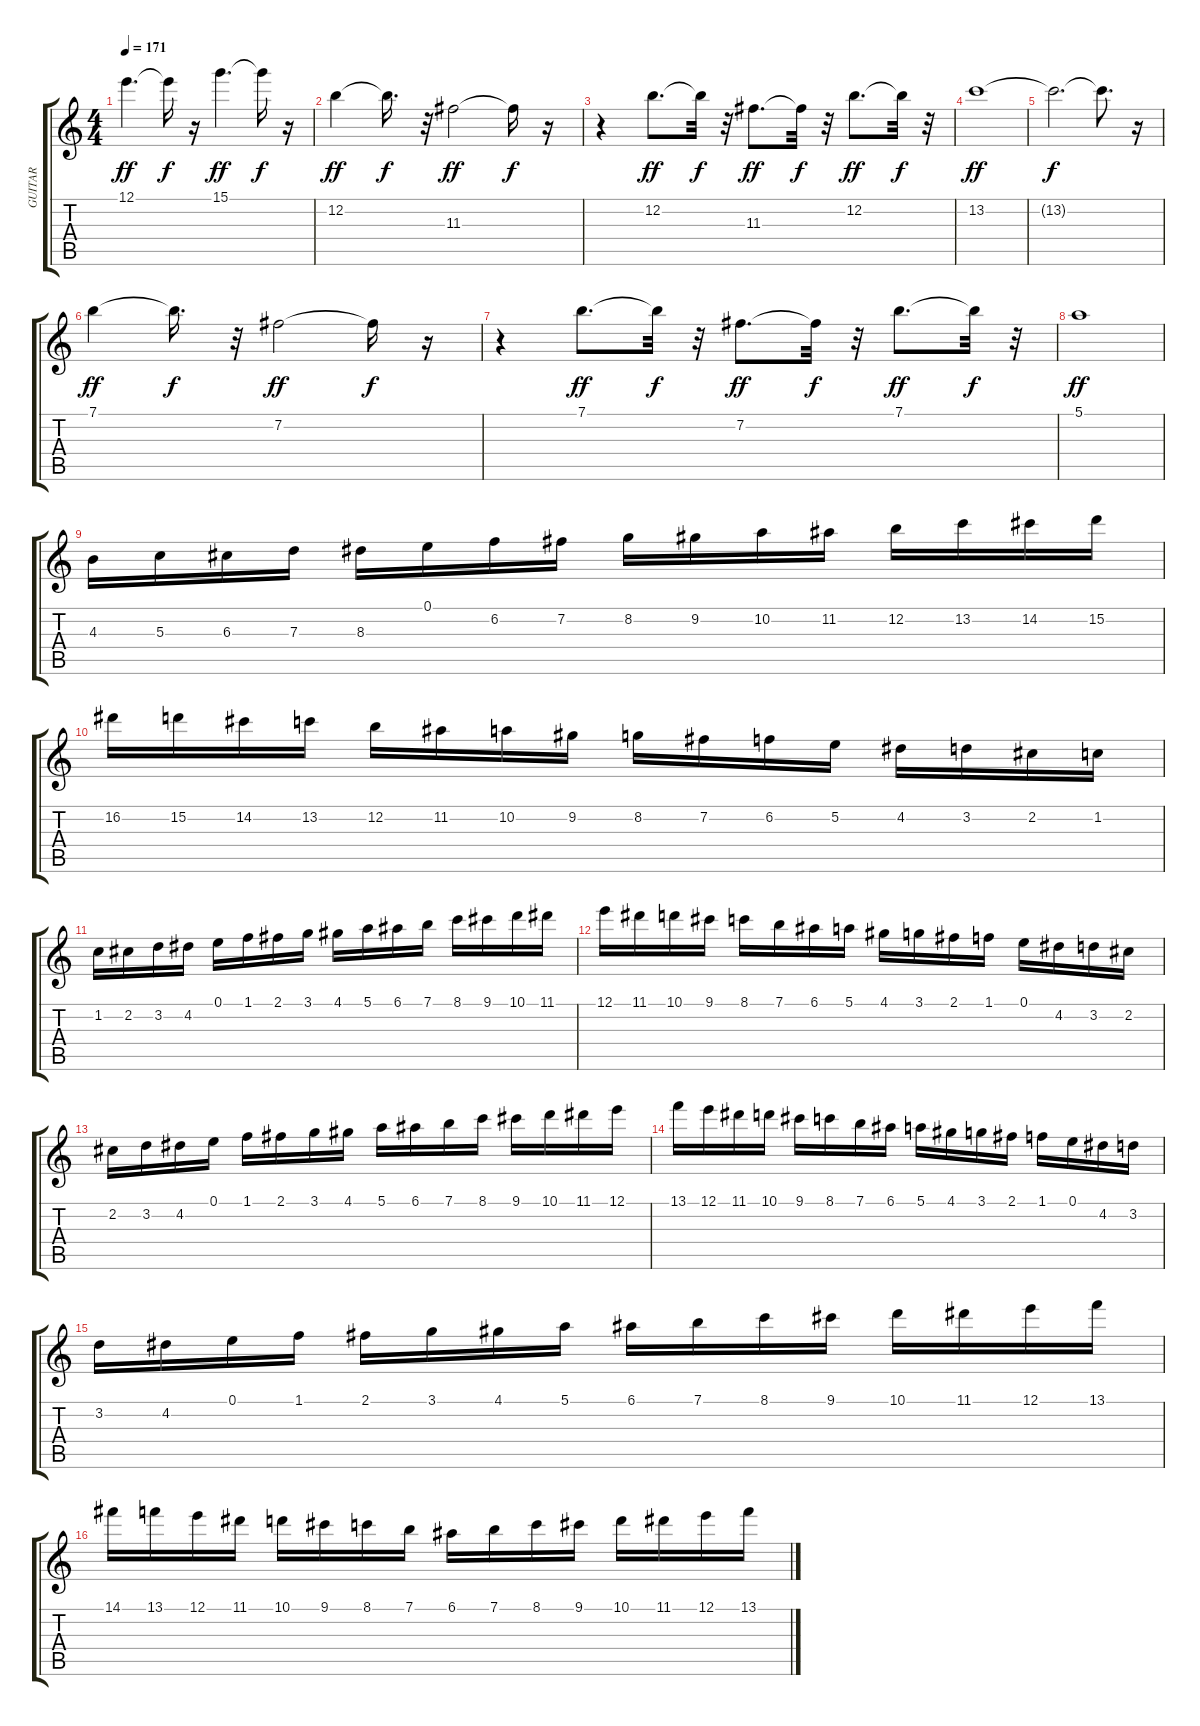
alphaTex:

\track ("GUITAR" "GUITAR") {instrument acousticguitarsteel}
\staff {score tabs}
\tuning (E4 B3 G3 D3 A2 E2) {hide}
\ts (4 4)
\tempo 171
\clef g2
\ks c
12.1.4{d dy ff} 12.1{t}.16{dy f} r.16 15.1.4{d dy ff} 15.1{t}.16{dy f} r.16 |
12.2.4{dy ff} 12.2{t}.16{d dy f} r.32 11.3.2{dy ff} 11.3{t}.16{dy f} r.16 |
r.4 12.2.8{d dy ff} 12.2{t}.32{dy f} r.32 11.3.8{d dy ff} 11.3{t}.32{dy f} r.32 12.2.8{d dy ff} 12.2{t}.32{dy f} r.32 |
13.2.1{dy ff} |
13.2{t}.2{d dy f} 13.2{t}.8{d} r.16 |
7.1.4{dy ff} 7.1{t}.16{d dy f} r.32 7.2.2{dy ff} 7.2{t}.16{dy f} r.16 |
r.4 7.1.8{d dy ff} 7.1{t}.32{dy f} r.32 7.2.8{d dy ff} 7.2{t}.32{dy f} r.32 7.1.8{d dy ff} 7.1{t}.32{dy f} r.32 |
5.1.1{dy ff} |
4.3.16 5.3.16 6.3.16 7.3.16 8.3.16 0.1.16 6.2.16 7.2.16 8.2.16 9.2.16 10.2.16 11.2.16 12.2.16 13.2.16 14.2.16 15.2.16 |
16.2.16 15.2.16 14.2.16 13.2.16 12.2.16 11.2.16 10.2.16 9.2.16 8.2.16 7.2.16 6.2.16 5.2.16 4.2.16 3.2.16 2.2.16 1.2.16 |
1.2.16 2.2.16 3.2.16 4.2.16 0.1.16 1.1.16 2.1.16 3.1.16 4.1.16 5.1.16 6.1.16 7.1.16 8.1.16 9.1.16 10.1.16 11.1.16 |
12.1.16 11.1.16 10.1.16 9.1.16 8.1.16 7.1.16 6.1.16 5.1.16 4.1.16 3.1.16 2.1.16 1.1.16 0.1.16 4.2.16 3.2.16 2.2.16 |
2.2.16 3.2.16 4.2.16 0.1.16 1.1.16 2.1.16 3.1.16 4.1.16 5.1.16 6.1.16 7.1.16 8.1.16 9.1.16 10.1.16 11.1.16 12.1.16 |
13.1.16 12.1.16 11.1.16 10.1.16 9.1.16 8.1.16 7.1.16 6.1.16 5.1.16 4.1.16 3.1.16 2.1.16 1.1.16 0.1.16 4.2.16 3.2.16 |
3.2.16 4.2.16 0.1.16 1.1.16 2.1.16 3.1.16 4.1.16 5.1.16 6.1.16 7.1.16 8.1.16 9.1.16 10.1.16 11.1.16 12.1.16 13.1.16 |
14.1.16 13.1.16 12.1.16 11.1.16 10.1.16 9.1.16 8.1.16 7.1.16 6.1.16 7.1.16 8.1.16 9.1.16 10.1.16 11.1.16 12.1.16 13.1.16
